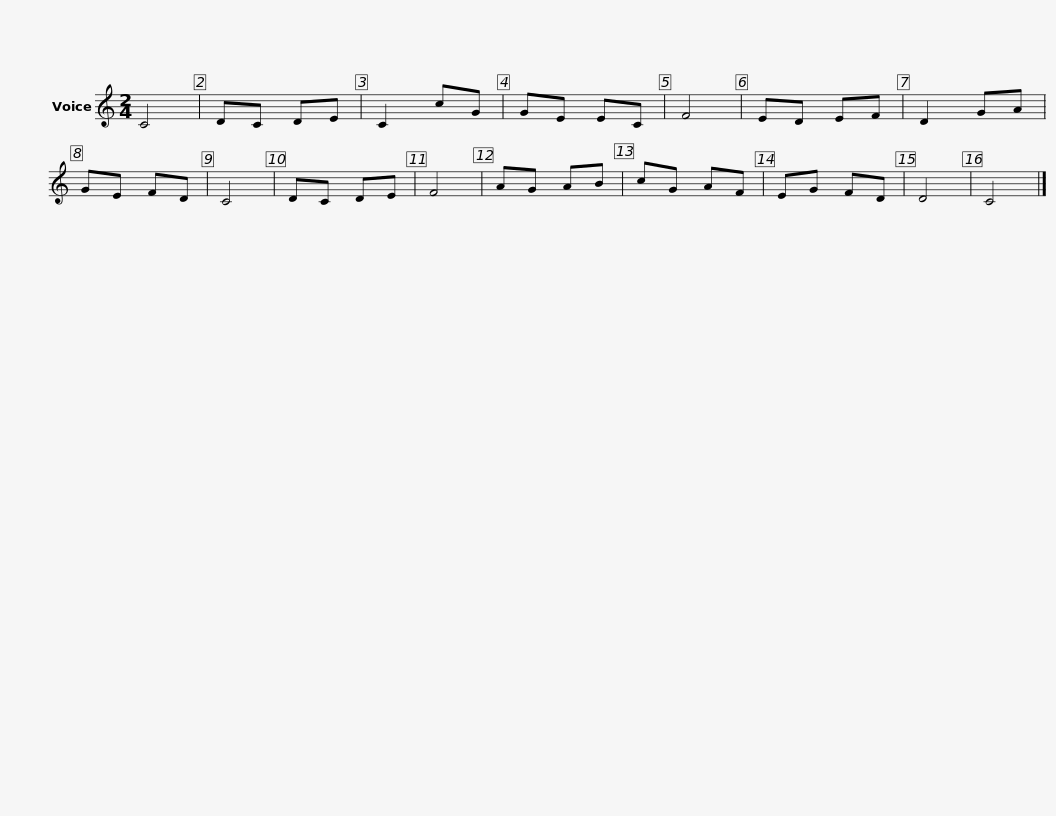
X:1
L:1/8
M:2/4
I:linebreak $
K:C
V:1 treble
V:1
 C4 | DC DE | C2 cG | GE EC | F4 | %5
 ED EF | D2 GA | GE FD | C4 | DC DE | %10
 F4 | AG AB |$ cG AF | EG FD | D4 | %15
 C4 |] %16
